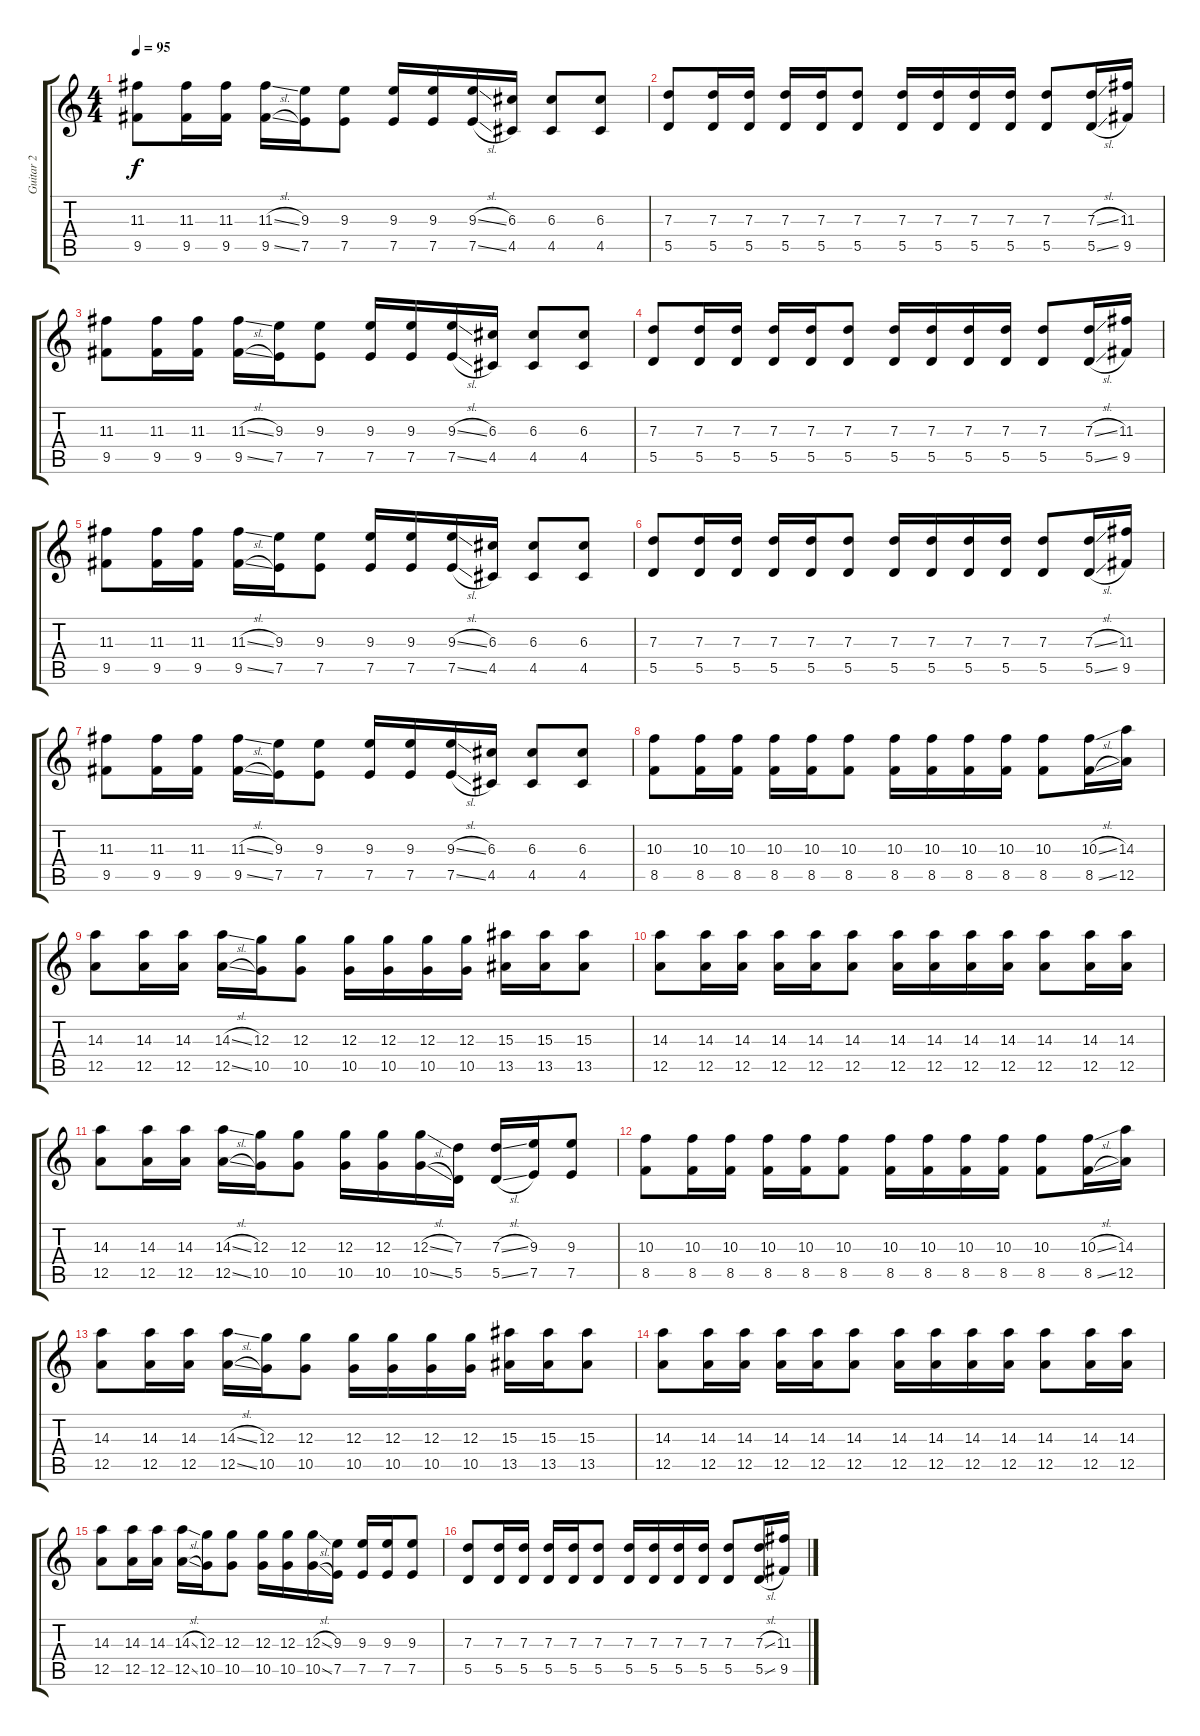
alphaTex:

\track ("Guitar 2" "Guitar 2") {instrument distortionguitar}
\staff {score tabs}
\tuning (E4 B3 G3 D3 A2 E2) {hide}
\ts (4 4)
\tempo 95
\clef g2
\ks c
(11.3 9.5).8{dy f} (11.3 9.5).16 (11.3 9.5).16 (11.3{sl} 9.5{sl}).16 (9.3 7.5).16 (9.3 7.5).8 (9.3 7.5).16 (9.3 7.5).16 (9.3{sl} 7.5{sl}).16 (6.3 4.5).16 (6.3 4.5).8 (6.3 4.5).8 |
(7.3 5.5).8 (7.3 5.5).16 (7.3 5.5).16 (7.3 5.5).16 (7.3 5.5).16 (7.3 5.5).8 (7.3 5.5).16 (7.3 5.5).16 (7.3 5.5).16 (7.3 5.5).16 (7.3 5.5).8 (7.3{sl} 5.5{sl}).16 (11.3 9.5).16 |
(11.3 9.5).8 (11.3 9.5).16 (11.3 9.5).16 (11.3{sl} 9.5{sl}).16 (9.3 7.5).16 (9.3 7.5).8 (9.3 7.5).16 (9.3 7.5).16 (9.3{sl} 7.5{sl}).16 (6.3 4.5).16 (6.3 4.5).8 (6.3 4.5).8 |
(7.3 5.5).8 (7.3 5.5).16 (7.3 5.5).16 (7.3 5.5).16 (7.3 5.5).16 (7.3 5.5).8 (7.3 5.5).16 (7.3 5.5).16 (7.3 5.5).16 (7.3 5.5).16 (7.3 5.5).8 (7.3{sl} 5.5{sl}).16 (11.3 9.5).16 |
(11.3 9.5).8 (11.3 9.5).16 (11.3 9.5).16 (11.3{sl} 9.5{sl}).16 (9.3 7.5).16 (9.3 7.5).8 (9.3 7.5).16 (9.3 7.5).16 (9.3{sl} 7.5{sl}).16 (6.3 4.5).16 (6.3 4.5).8 (6.3 4.5).8 |
(7.3 5.5).8 (7.3 5.5).16 (7.3 5.5).16 (7.3 5.5).16 (7.3 5.5).16 (7.3 5.5).8 (7.3 5.5).16 (7.3 5.5).16 (7.3 5.5).16 (7.3 5.5).16 (7.3 5.5).8 (7.3{sl} 5.5{sl}).16 (11.3 9.5).16 |
(11.3 9.5).8 (11.3 9.5).16 (11.3 9.5).16 (11.3{sl} 9.5{sl}).16 (9.3 7.5).16 (9.3 7.5).8 (9.3 7.5).16 (9.3 7.5).16 (9.3{sl} 7.5{sl}).16 (6.3 4.5).16 (6.3 4.5).8 (6.3 4.5).8 |
(10.3 8.5).8{volume 8} (10.3 8.5).16 (10.3 8.5).16 (10.3 8.5).16 (10.3 8.5).16 (10.3 8.5).8 (10.3 8.5).16 (10.3 8.5).16 (10.3 8.5).16 (10.3 8.5).16 (10.3 8.5).8 (10.3{sl} 8.5{sl}).16 (14.3 12.5).16 |
(14.3 12.5).8 (14.3 12.5).16 (14.3 12.5).16 (14.3{sl} 12.5{sl}).16 (12.3 10.5).16 (12.3 10.5).8 (12.3 10.5).16 (12.3 10.5).16 (12.3 10.5).16 (12.3 10.5).16 (15.3 13.5).16 (15.3 13.5).16 (15.3 13.5).8 |
(14.3 12.5).8 (14.3 12.5).16 (14.3 12.5).16 (14.3 12.5).16 (14.3 12.5).16 (14.3 12.5).8 (14.3 12.5).16 (14.3 12.5).16 (14.3 12.5).16 (14.3 12.5).16 (14.3 12.5).8 (14.3 12.5).16 (14.3 12.5).16 |
(14.3 12.5).8 (14.3 12.5).16 (14.3 12.5).16 (14.3{sl} 12.5{sl}).16 (12.3 10.5).16 (12.3 10.5).8 (12.3 10.5).16 (12.3 10.5).16 (12.3{sl} 10.5{sl}).16 (7.3 5.5).16 (7.3{sl} 5.5{sl}).16 (9.3 7.5).16 (9.3 7.5).8 |
(10.3 8.5).8 (10.3 8.5).16 (10.3 8.5).16 (10.3 8.5).16 (10.3 8.5).16 (10.3 8.5).8 (10.3 8.5).16 (10.3 8.5).16 (10.3 8.5).16 (10.3 8.5).16 (10.3 8.5).8 (10.3{sl} 8.5{sl}).16 (14.3 12.5).16 |
(14.3 12.5).8 (14.3 12.5).16 (14.3 12.5).16 (14.3{sl} 12.5{sl}).16 (12.3 10.5).16 (12.3 10.5).8 (12.3 10.5).16 (12.3 10.5).16 (12.3 10.5).16 (12.3 10.5).16 (15.3 13.5).16 (15.3 13.5).16 (15.3 13.5).8 |
(14.3 12.5).8 (14.3 12.5).16 (14.3 12.5).16 (14.3 12.5).16 (14.3 12.5).16 (14.3 12.5).8 (14.3 12.5).16 (14.3 12.5).16 (14.3 12.5).16 (14.3 12.5).16 (14.3 12.5).8 (14.3 12.5).16 (14.3 12.5).16 |
(14.3 12.5).8 (14.3 12.5).16 (14.3 12.5).16 (14.3{sl} 12.5{sl}).16 (12.3 10.5).16 (12.3 10.5).8 (12.3 10.5).16 (12.3 10.5).16 (12.3{sl} 10.5{sl}).16 (9.3 7.5).16 (9.3 7.5).16 (9.3 7.5).16 (9.3 7.5).8 |
(7.3 5.5).8 (7.3 5.5).16 (7.3 5.5).16 (7.3 5.5).16 (7.3 5.5).16 (7.3 5.5).8 (7.3 5.5).16 (7.3 5.5).16 (7.3 5.5).16 (7.3 5.5).16 (7.3 5.5).8 (7.3{sl} 5.5{sl}).16 (11.3 9.5).16
